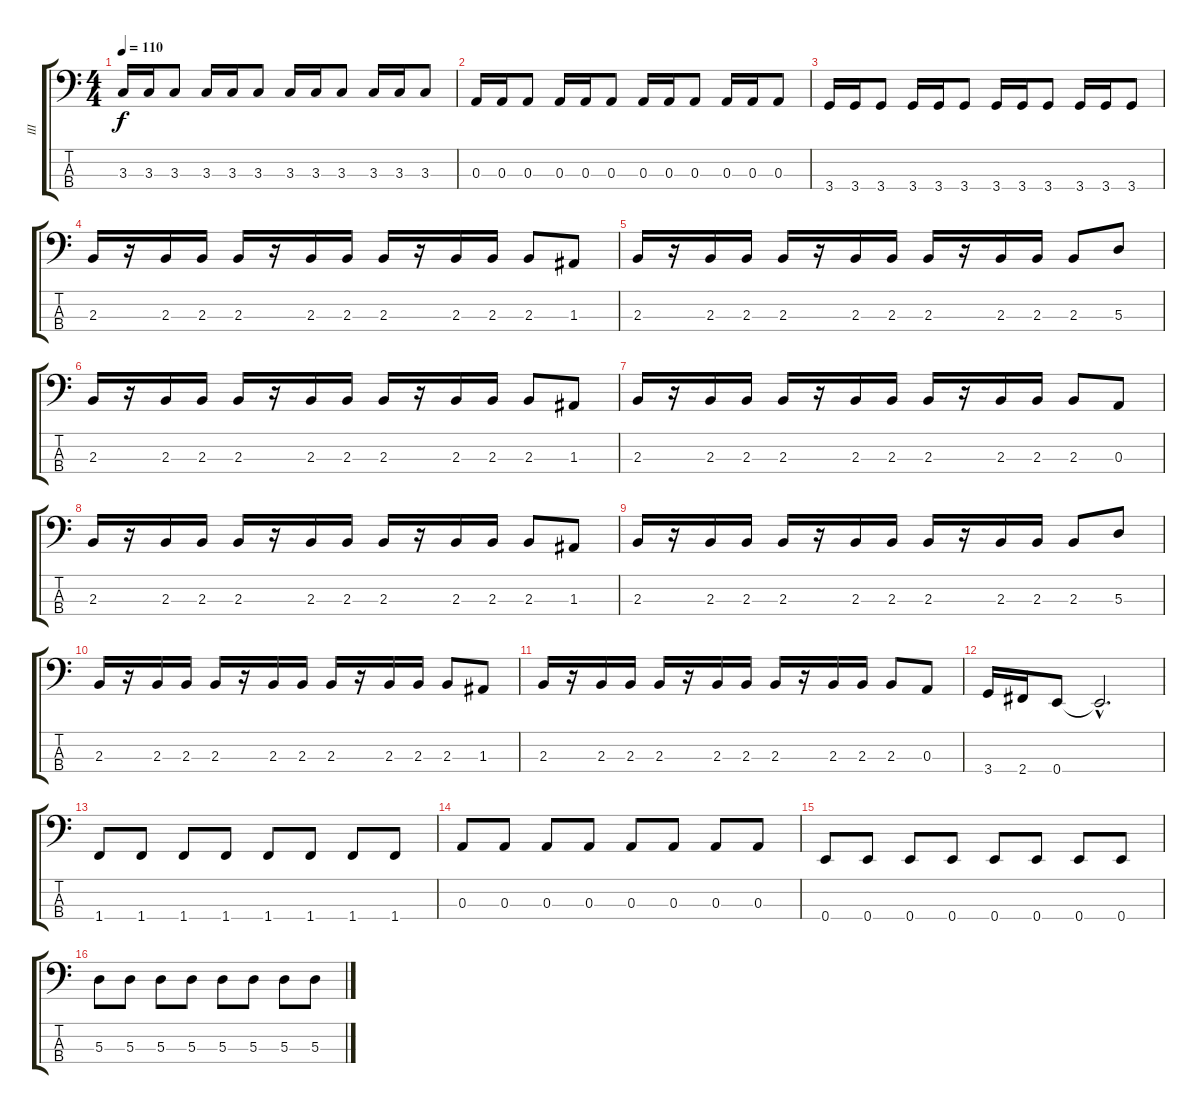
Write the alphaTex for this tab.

\track ("III" "III") {instrument electricbassfinger}
\staff {score tabs}
\tuning (G2 D2 A1 E1) {hide}
\ts (4 4)
\tempo 110
\clef f4
\ks c
3.3.16{dy f} 3.3.16 3.3.8 3.3.16 3.3.16 3.3.8 3.3.16 3.3.16 3.3.8 3.3.16 3.3.16 3.3.8 |
0.3.16 0.3.16 0.3.8 0.3.16 0.3.16 0.3.8 0.3.16 0.3.16 0.3.8 0.3.16 0.3.16 0.3.8 |
3.4.16 3.4.16 3.4.8 3.4.16 3.4.16 3.4.8 3.4.16 3.4.16 3.4.8 3.4.16 3.4.16 3.4.8 |
2.3.16 r.16 2.3.16 2.3.16 2.3.16 r.16 2.3.16 2.3.16 2.3.16 r.16 2.3.16 2.3.16 2.3.8 1.3.8 |
2.3.16 r.16 2.3.16 2.3.16 2.3.16 r.16 2.3.16 2.3.16 2.3.16 r.16 2.3.16 2.3.16 2.3.8 5.3.8 |
2.3.16 r.16 2.3.16 2.3.16 2.3.16 r.16 2.3.16 2.3.16 2.3.16 r.16 2.3.16 2.3.16 2.3.8 1.3.8 |
2.3.16 r.16 2.3.16 2.3.16 2.3.16 r.16 2.3.16 2.3.16 2.3.16 r.16 2.3.16 2.3.16 2.3.8 0.3.8 |
2.3.16 r.16 2.3.16 2.3.16 2.3.16 r.16 2.3.16 2.3.16 2.3.16 r.16 2.3.16 2.3.16 2.3.8 1.3.8 |
2.3.16 r.16 2.3.16 2.3.16 2.3.16 r.16 2.3.16 2.3.16 2.3.16 r.16 2.3.16 2.3.16 2.3.8 5.3.8 |
2.3.16 r.16 2.3.16 2.3.16 2.3.16 r.16 2.3.16 2.3.16 2.3.16 r.16 2.3.16 2.3.16 2.3.8 1.3.8 |
2.3.16 r.16 2.3.16 2.3.16 2.3.16 r.16 2.3.16 2.3.16 2.3.16 r.16 2.3.16 2.3.16 2.3.8 0.3.8 |
3.4.16 2.4.16 0.4.8 0.4{hac t}.2{d} |
1.4.8 1.4.8 1.4.8 1.4.8 1.4.8 1.4.8 1.4.8 1.4.8 |
0.3.8 0.3.8 0.3.8 0.3.8 0.3.8 0.3.8 0.3.8 0.3.8 |
0.4.8 0.4.8 0.4.8 0.4.8 0.4.8 0.4.8 0.4.8 0.4.8 |
5.3.8 5.3.8 5.3.8 5.3.8 5.3.8 5.3.8 5.3.8 5.3.8
